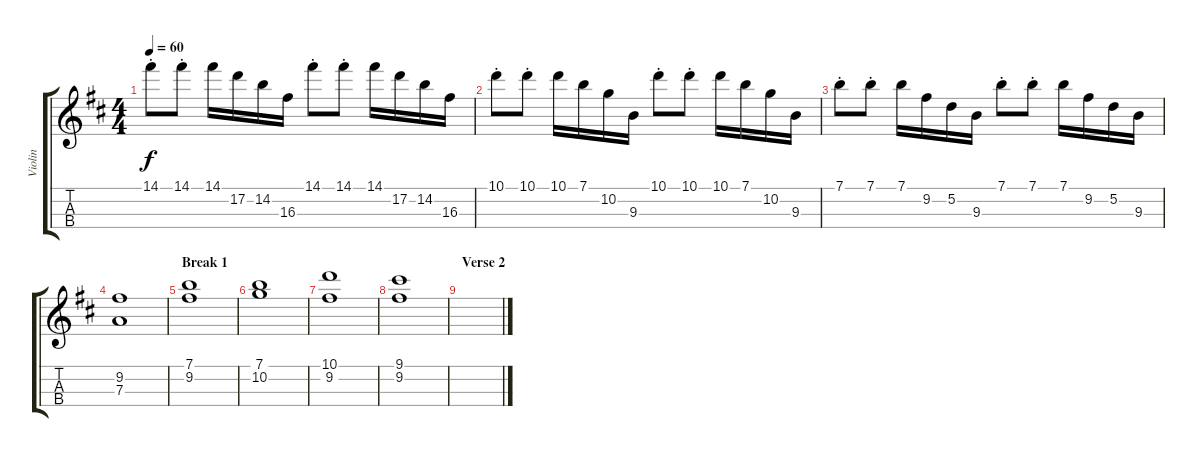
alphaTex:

\track ("Violin" "Violin") {instrument stringensemble1}
\staff {score tabs}
\tuning (E5 A4 D4 G3) {hide}
\ts (4 4)
\tempo 60
\clef g2
\ks bminor
14.1{st}.8{dy f} 14.1{st}.8 14.1.16 17.2.16 14.2.16 16.3.16 14.1{st}.8 14.1{st}.8 14.1.16 17.2.16 14.2.16 16.3.16 |
10.1{st}.8 10.1{st}.8 10.1.16 7.1.16 10.2.16 9.3.16 10.1{st}.8 10.1{st}.8 10.1.16 7.1.16 10.2.16 9.3.16 |
7.1{st}.8 7.1{st}.8 7.1.16 9.2.16 5.2.16 9.3.16 7.1{st}.8 7.1{st}.8 7.1.16 9.2.16 5.2.16 9.3.16 |
(9.2 7.3).1 |
\section ("" "Break 1")
(7.1 9.2).1{volume 9} |
(7.1 10.2).1 |
(10.1 9.2).1 |
(9.1 9.2).1 |
\section ("" "Verse 2")
